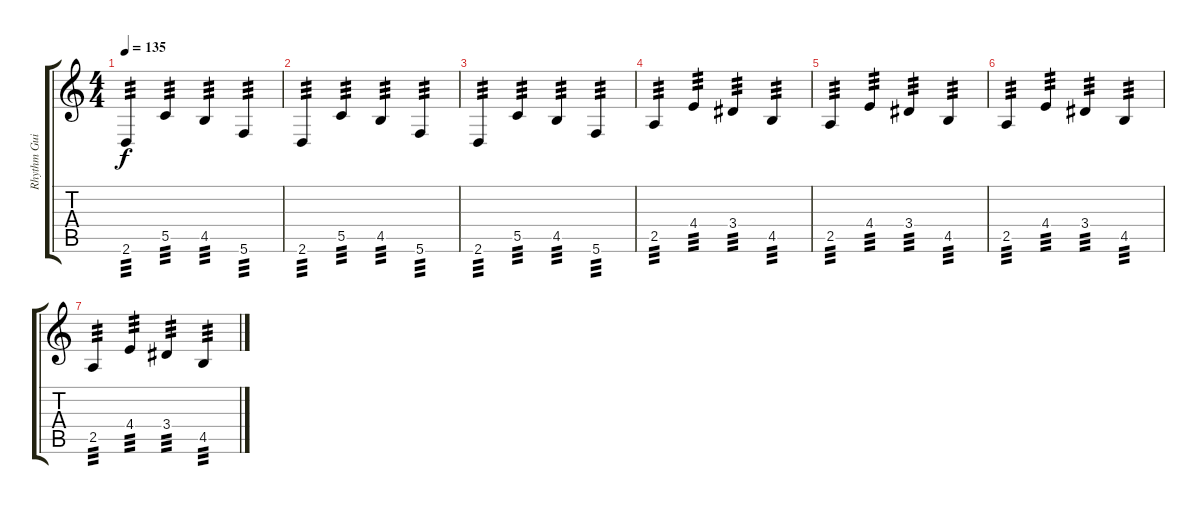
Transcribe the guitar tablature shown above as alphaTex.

\track ("Rhythm Guitar" "Rhythm Gui") {instrument distortionguitar}
\staff {score tabs}
\tuning (D4 A3 F3 C3 G2 C2) {hide}
\ts (4 4)
\tempo 135
\clef g2
\ks c
2.6.4{tp 3 dy f} 5.5.4{tp 3} 4.5.4{tp 3} 5.6.4{tp 3} |
2.6.4{tp 3} 5.5.4{tp 3} 4.5.4{tp 3} 5.6.4{tp 3} |
2.6.4{tp 3} 5.5.4{tp 3} 4.5.4{tp 3} 5.6.4{tp 3} |
2.5.4{tp 3} 4.4.4{tp 3} 3.4.4{tp 3} 4.5.4{tp 3} |
2.5.4{tp 3} 4.4.4{tp 3} 3.4.4{tp 3} 4.5.4{tp 3} |
2.5.4{tp 3} 4.4.4{tp 3} 3.4.4{tp 3} 4.5.4{tp 3} |
2.5.4{tp 3} 4.4.4{tp 3} 3.4.4{tp 3} 4.5.4{tp 3}
